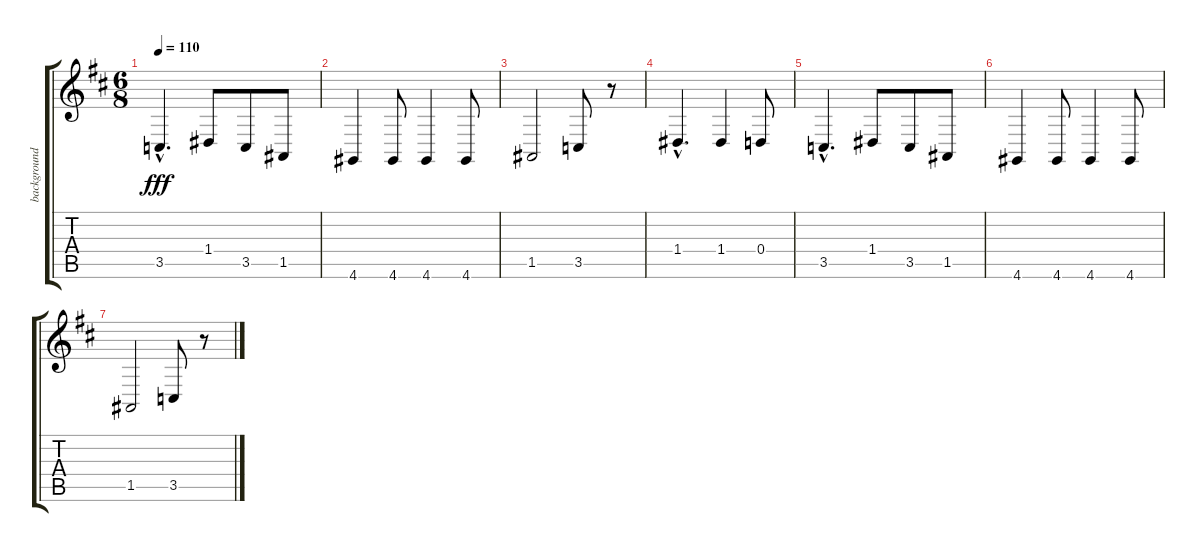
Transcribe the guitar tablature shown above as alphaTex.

\track ("background vocals" "background") {instrument choiraahs}
\staff {score tabs}
\tuning (E4 B3 G3 D3 A2 E2) {hide}
\ts (6 8)
\tempo 110
\clef g2
\ks d
3.5{hac}.4{d dy fff} 1.4.8 3.5.8 1.5.8 |
4.6.4 4.6.8 4.6.4 4.6.8 |
1.5.2 3.5.8 r.8 |
1.4{hac}.4{d} 1.4.4 0.4.8 |
3.5{hac}.4{d} 1.4.8 3.5.8 1.5.8 |
4.6.4 4.6.8 4.6.4 4.6.8 |
1.5.2 3.5.8 r.8
